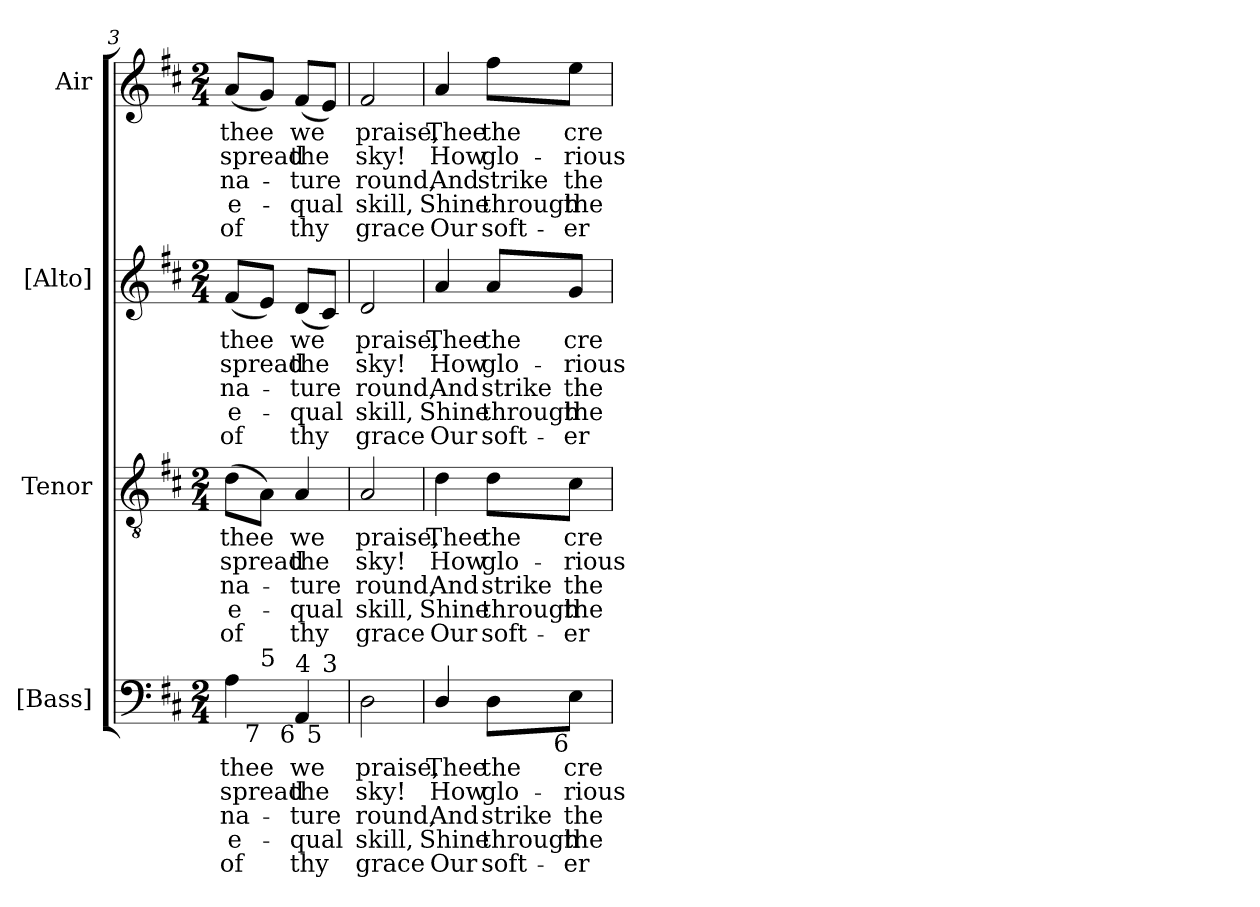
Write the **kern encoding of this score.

**kern	**text	**text	**text	**text	**text	**kern	**text	**text	**text	**text	**text	**kern	**text	**text	**text	**text	**text	**kern	**text	**text	**text	**text	**text
*part4	*part4	*part4	*part4	*part4	*part4	*part3	*part3	*part3	*part3	*part3	*part3	*part2	*part2	*part2	*part2	*part2	*part2	*part1	*part1	*part1	*part1	*part1	*part1
*staff4	*staff4	*staff4	*staff4	*staff4	*staff4	*staff3	*staff3	*staff3	*staff3	*staff3	*staff3	*staff2	*staff2	*staff2	*staff2	*staff2	*staff2	*staff1	*staff1	*staff1	*staff1	*staff1	*staff1
*I"[Bass]	*	*	*	*	*	*I"Tenor	*	*	*	*	*	*I"[Alto]	*	*	*	*	*	*I"Air	*	*	*	*	*
*I'B.	*	*	*	*	*	*I'T.	*	*	*	*	*	*I'A.	*	*	*	*	*	*	*	*	*	*	*
*clefF4	*	*	*	*	*	*clefGv2	*	*	*	*	*	*clefG2	*	*	*	*	*	*clefG2	*	*	*	*	*
*	*	*	*	*	*	*ITrd7c12	*	*	*	*	*	*	*	*	*	*	*	*	*	*	*	*	*
*k[f#c#]	*	*	*	*	*	*k[f#c#]	*	*	*	*	*	*k[f#c#]	*	*	*	*	*	*k[f#c#]	*	*	*	*	*
*D:	*	*	*	*	*	*D:	*	*	*	*	*	*D:	*	*	*	*	*	*D:	*	*	*	*	*
*M2/4	*	*	*	*	*	*M2/4	*	*	*	*	*	*M2/4	*	*	*	*	*	*M2/4	*	*	*	*	*
=3	=3	=3	=3	=3	=3	=3	=3	=3	=3	=3	=3	=3	=3	=3	=3	=3	=3	=3	=3	=3	=3	=3	=3
!	!LO:LY:b:color=#000000	!LO:LY:b:color=#000000	!LO:LY:b:color=#000000	!LO:LY:b:color=#000000	!LO:LY:b:color=#000000	!	!	!	!	!	!	!	!	!	!	!	!	!	!	!	!	!	!
!	!	!	!	!	!	!	!LO:LY:b:color=#000000	!LO:LY:b:color=#000000	!LO:LY:b:color=#000000	!LO:LY:b:color=#000000	!LO:LY:b:color=#000000	!	!	!	!	!	!	!	!	!	!	!	!
!	!	!	!	!	!	!	!	!	!	!	!	!	!LO:LY:b:color=#000000	!LO:LY:b:color=#000000	!LO:LY:b:color=#000000	!LO:LY:b:color=#000000	!LO:LY:b:color=#000000	!	!	!	!	!	!
!LO:TX:b:rj:t=8	!	!	!	!	!	!	!	!	!	!	!	!	!	!	!	!	!	!	!	!	!	!	!
!LO:TX:t=6	!	!	!	!	!	!	!	!	!	!	!	!	!	!	!	!	!	!	!	!	!	!	!
!	!	!	!	!	!	!	!	!	!	!	!	!	!	!	!	!	!	!	!LO:LY:b:color=#000000	!LO:LY:b:color=#000000	!LO:LY:b:color=#000000	!LO:LY:b:color=#000000	!LO:LY:b:color=#000000
*^	*	*	*	*	*	*	*	*	*	*	*	*	*	*	*	*	*	*	*	*	*	*	*
*	*^	*	*	*	*	*	*	*	*	*	*	*	*	*	*	*	*	*	*	*	*	*	*	*
4Ai\	8ryy	4.ryy	thee	spread	na-	-e-	-of	(8Di\L	thee	spread	na-	-e-	-of	(8f#i/L	thee	spread	na-	-e-	-of	(8ai/L	thee	spread	na-	-e-	-of
!	!LO:TX:b:rj:t=7	!	!	!	!	!	!	!	!	!	!	!	!	!	!	!	!	!	!	!	!	!	!	!	!
!	!LO:TX:t=5	!	!	!	!	!	!	!	!	!	!	!	!	!	!	!	!	!	!	!	!	!	!	!	!
.	4.ryy	.	.	.	.	.	.	8AAi\J)	.	.	.	.	.	8ei/J)	.	.	.	.	.	8gi/J)	.	.	.	.	.
!	!	!	!LO:LY:b:color=#000000	!LO:LY:b:color=#000000	!LO:LY:b:color=#000000	!LO:LY:b:color=#000000	!LO:LY:b:color=#000000	!	!	!	!	!	!	!	!	!	!	!	!	!	!	!	!	!	!
!	!	!	!	!	!	!	!	!	!LO:LY:b:color=#000000	!LO:LY:b:color=#000000	!LO:LY:b:color=#000000	!LO:LY:b:color=#000000	!LO:LY:b:color=#000000	!	!	!	!	!	!	!	!	!	!	!	!
!	!	!	!	!	!	!	!	!	!	!	!	!	!	!	!LO:LY:b:color=#000000	!LO:LY:b:color=#000000	!LO:LY:b:color=#000000	!LO:LY:b:color=#000000	!LO:LY:b:color=#000000	!	!	!	!	!	!
!LO:TX:b:rj:t=6	!	!	!	!	!	!	!	!	!	!	!	!	!	!	!	!	!	!	!	!	!	!	!	!	!
!LO:TX:t=4	!	!	!	!	!	!	!	!	!	!	!	!	!	!	!	!	!	!	!	!	!	!	!	!	!
!	!	!	!	!	!	!	!	!	!	!	!	!	!	!	!	!	!	!	!	!	!LO:LY:b:color=#000000	!LO:LY:b:color=#000000	!LO:LY:b:color=#000000	!LO:LY:b:color=#000000	!LO:LY:b:color=#000000
4AAi/	.	.	we	the	ture	qual	thy	4AAi/	we	the	ture	qual	thy	(8di/L	we	the	ture	qual	thy	(8f#i/L	we	the	ture	qual	thy
!	!	!LO:TX:b:rj:t=5	!	!	!	!	!	!	!	!	!	!	!	!	!	!	!	!	!	!	!	!	!	!	!
!	!	!LO:TX:t=3	!	!	!	!	!	!	!	!	!	!	!	!	!	!	!	!	!	!	!	!	!	!	!
.	.	8ryy	.	.	.	.	.	.	.	.	.	.	.	8c#i/J)	.	.	.	.	.	8ei/J)	.	.	.	.	.
*v	*v	*v	*	*	*	*	*	*	*	*	*	*	*	*	*	*	*	*	*	*	*	*	*	*	*
=4	=4	=4	=4	=4	=4	=4	=4	=4	=4	=4	=4	=4	=4	=4	=4	=4	=4	=4	=4	=4	=4	=4	=4
*^	*	*	*	*	*	*	*	*	*	*	*	*	*	*	*	*	*	*	*	*	*	*	*
*	*^	*	*	*	*	*	*	*	*	*	*	*	*	*	*	*	*	*	*	*	*	*	*	*
!	!	!	!LO:LY:b:color=#000000	!LO:LY:b:color=#000000	!LO:LY:b:color=#000000	!LO:LY:b:color=#000000	!LO:LY:b:color=#000000	!	!	!	!	!	!	!	!	!	!	!	!	!	!	!	!	!	!
*v	*v	*v	*	*	*	*	*	*	*	*	*	*	*	*	*	*	*	*	*	*	*	*	*	*	*
*^	*	*	*	*	*	*	*	*	*	*	*	*	*	*	*	*	*	*	*	*	*	*	*
*	*^	*	*	*	*	*	*	*	*	*	*	*	*	*	*	*	*	*	*	*	*	*	*	*
!	!	!	!	!	!	!	!	!	!LO:LY:b:color=#000000	!LO:LY:b:color=#000000	!LO:LY:b:color=#000000	!LO:LY:b:color=#000000	!LO:LY:b:color=#000000	!	!	!	!	!	!	!	!	!	!	!	!
*v	*v	*v	*	*	*	*	*	*	*	*	*	*	*	*	*	*	*	*	*	*	*	*	*	*	*
*^	*	*	*	*	*	*	*	*	*	*	*	*	*	*	*	*	*	*	*	*	*	*	*
*	*^	*	*	*	*	*	*	*	*	*	*	*	*	*	*	*	*	*	*	*	*	*	*	*
!	!	!	!	!	!	!	!	!	!	!	!	!	!	!	!LO:LY:b:color=#000000	!LO:LY:b:color=#000000	!LO:LY:b:color=#000000	!LO:LY:b:color=#000000	!LO:LY:b:color=#000000	!	!	!	!	!	!
*v	*v	*v	*	*	*	*	*	*	*	*	*	*	*	*	*	*	*	*	*	*	*	*	*	*	*
*^	*	*	*	*	*	*	*	*	*	*	*	*	*	*	*	*	*	*	*	*	*	*	*
*	*^	*	*	*	*	*	*	*	*	*	*	*	*	*	*	*	*	*	*	*	*	*	*	*
!	!	!	!	!	!	!	!	!	!	!	!	!	!	!	!	!	!	!	!	!	!LO:LY:b:color=#000000	!LO:LY:b:color=#000000	!LO:LY:b:color=#000000	!LO:LY:b:color=#000000	!LO:LY:b:color=#000000
*v	*v	*v	*	*	*	*	*	*	*	*	*	*	*	*	*	*	*	*	*	*	*	*	*	*	*
2Di\	praise,	sky!	round,	skill,	grace	2AAi/	praise,	sky!	round,	skill,	grace	2di/	praise,	sky!	round,	skill,	grace	2f#i/	praise,	sky!	round,	skill,	grace
=5	=5	=5	=5	=5	=5	=5	=5	=5	=5	=5	=5	=5	=5	=5	=5	=5	=5	=5	=5	=5	=5	=5	=5
!	!LO:LY:b:color=#000000	!LO:LY:b:color=#000000	!LO:LY:b:color=#000000	!LO:LY:b:color=#000000	!LO:LY:b:color=#000000	!	!	!	!	!	!	!	!	!	!	!	!	!	!	!	!	!	!
!	!	!	!	!	!	!	!LO:LY:b:color=#000000	!LO:LY:b:color=#000000	!LO:LY:b:color=#000000	!LO:LY:b:color=#000000	!LO:LY:b:color=#000000	!	!	!	!	!	!	!	!	!	!	!	!
!	!	!	!	!	!	!	!	!	!	!	!	!	!LO:LY:b:color=#000000	!LO:LY:b:color=#000000	!LO:LY:b:color=#000000	!LO:LY:b:color=#000000	!LO:LY:b:color=#000000	!	!	!	!	!	!
!	!	!	!	!	!	!	!	!	!	!	!	!	!	!	!	!	!	!	!LO:LY:b:color=#000000	!LO:LY:b:color=#000000	!LO:LY:b:color=#000000	!LO:LY:b:color=#000000	!LO:LY:b:color=#000000
4Di/	Thee	How	And	Shine	Our	4Di\	Thee	How	And	Shine	Our	4ai/	Thee	How	And	Shine	Our	4ai/	Thee	How	And	Shine	Our
!	!LO:LY:b:color=#000000	!LO:LY:b:color=#000000	!LO:LY:b:color=#000000	!LO:LY:b:color=#000000	!LO:LY:b:color=#000000	!	!	!	!	!	!	!	!	!	!	!	!	!	!	!	!	!	!
!	!	!	!	!	!	!	!LO:LY:b:color=#000000	!LO:LY:b:color=#000000	!LO:LY:b:color=#000000	!LO:LY:b:color=#000000	!LO:LY:b:color=#000000	!	!	!	!	!	!	!	!	!	!	!	!
!	!	!	!	!	!	!	!	!	!	!	!	!	!LO:LY:b:color=#000000	!LO:LY:b:color=#000000	!LO:LY:b:color=#000000	!LO:LY:b:color=#000000	!LO:LY:b:color=#000000	!	!	!	!	!	!
!	!	!	!	!	!	!	!	!	!	!	!	!	!	!	!	!	!	!	!LO:LY:b:color=#000000	!LO:LY:b:color=#000000	!LO:LY:b:color=#000000	!LO:LY:b:color=#000000	!LO:LY:b:color=#000000
8Di\L	the	glo-	strike	through	soft-	8Di\L	the	glo-	strike	through	soft-	8ai/L	the	glo-	strike	through	soft-	8ff#i\L	the	glo-	strike	through	soft-
!	!LO:LY:b:color=#000000	!LO:LY:b:color=#000000	!LO:LY:b:color=#000000	!LO:LY:b:color=#000000	!LO:LY:b:color=#000000	!	!	!	!	!	!	!	!	!	!	!	!	!	!	!	!	!	!
!	!	!	!	!	!	!	!LO:LY:b:color=#000000	!LO:LY:b:color=#000000	!LO:LY:b:color=#000000	!LO:LY:b:color=#000000	!LO:LY:b:color=#000000	!	!	!	!	!	!	!	!	!	!	!	!
!	!	!	!	!	!	!	!	!	!	!	!	!	!LO:LY:b:color=#000000	!LO:LY:b:color=#000000	!LO:LY:b:color=#000000	!LO:LY:b:color=#000000	!LO:LY:b:color=#000000	!	!	!	!	!	!
!LO:TX:b:rj:t=6	!	!	!	!	!	!	!	!	!	!	!	!	!	!	!	!	!	!	!	!	!	!	!
!	!	!	!	!	!	!	!	!	!	!	!	!	!	!	!	!	!	!	!LO:LY:b:color=#000000	!LO:LY:b:color=#000000	!LO:LY:b:color=#000000	!LO:LY:b:color=#000000	!LO:LY:b:color=#000000
8Ei\J	cre-	-rious	-the	the	er	8C#i\J	cre-	-rious	-the	the	er	8gi/J	cre-	-rious	-the	the	er	8eei\J	cre-	-rious	-the	the	er
=	=	=	=	=	=	=	=	=	=	=	=	=	=	=	=	=	=	=	=	=	=	=	=
*-	*-	*-	*-	*-	*-	*-	*-	*-	*-	*-	*-	*-	*-	*-	*-	*-	*-	*-	*-	*-	*-	*-	*-
